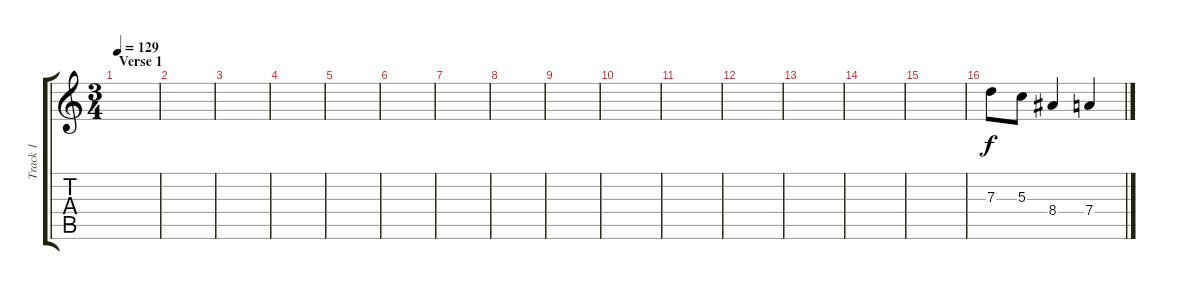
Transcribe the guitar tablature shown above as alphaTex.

\track ("Track 1" "Track 1") {instrument electricguitarjazz}
\staff {score tabs}
\tuning (E4 B3 G3 D3 A2 E2) {hide}
\ts (3 4)
\section ("" "Verse 1")
\tempo 129
\clef g2
\ks c
|
|
|
|
|
|
|
|
|
|
|
|
|
|
|
7.3.8 5.3.8 8.4.4 7.4.4
